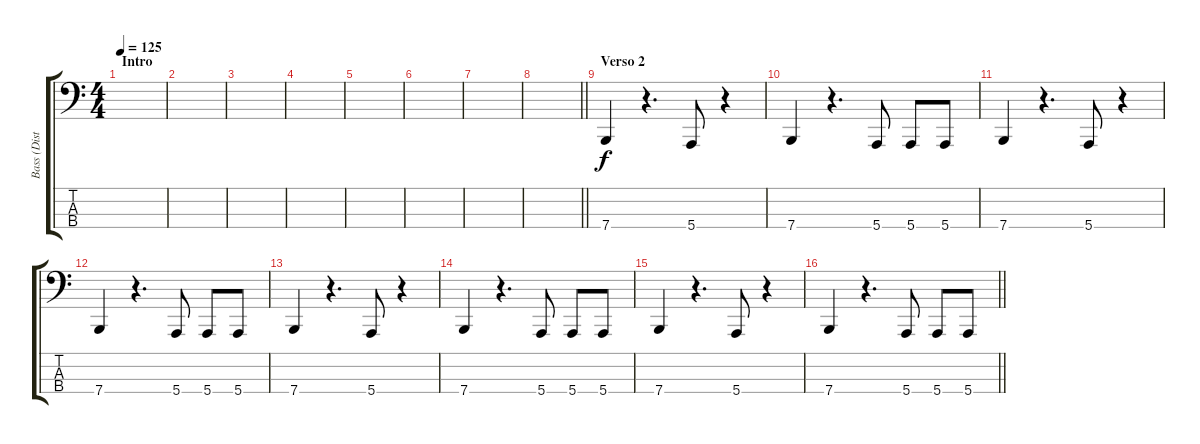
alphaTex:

\track ("Bass (Distorsion)" "Bass (Dist") {instrument lead8bassandlead}
\staff {score tabs}
\tuning (G2 D2 A1 E1) {hide}
\ts (4 4)
\section ("" "Intro")
\tempo 125
\clef f4
\ks c
|
|
|
|
|
|
|
\barLineRight lightlight
|
\section ("" "Verso 2")
7.4.4 r.4{d} 5.4.8 r.4 |
7.4.4 r.4{d} 5.4.8 5.4.8 5.4.8 |
7.4.4 r.4{d} 5.4.8 r.4 |
7.4.4 r.4{d} 5.4.8 5.4.8 5.4.8 |
7.4.4 r.4{d} 5.4.8 r.4 |
7.4.4 r.4{d} 5.4.8 5.4.8 5.4.8 |
7.4.4 r.4{d} 5.4.8 r.4 |
\barLineRight lightlight
7.4.4 r.4{d} 5.4.8 5.4.8 5.4.8
